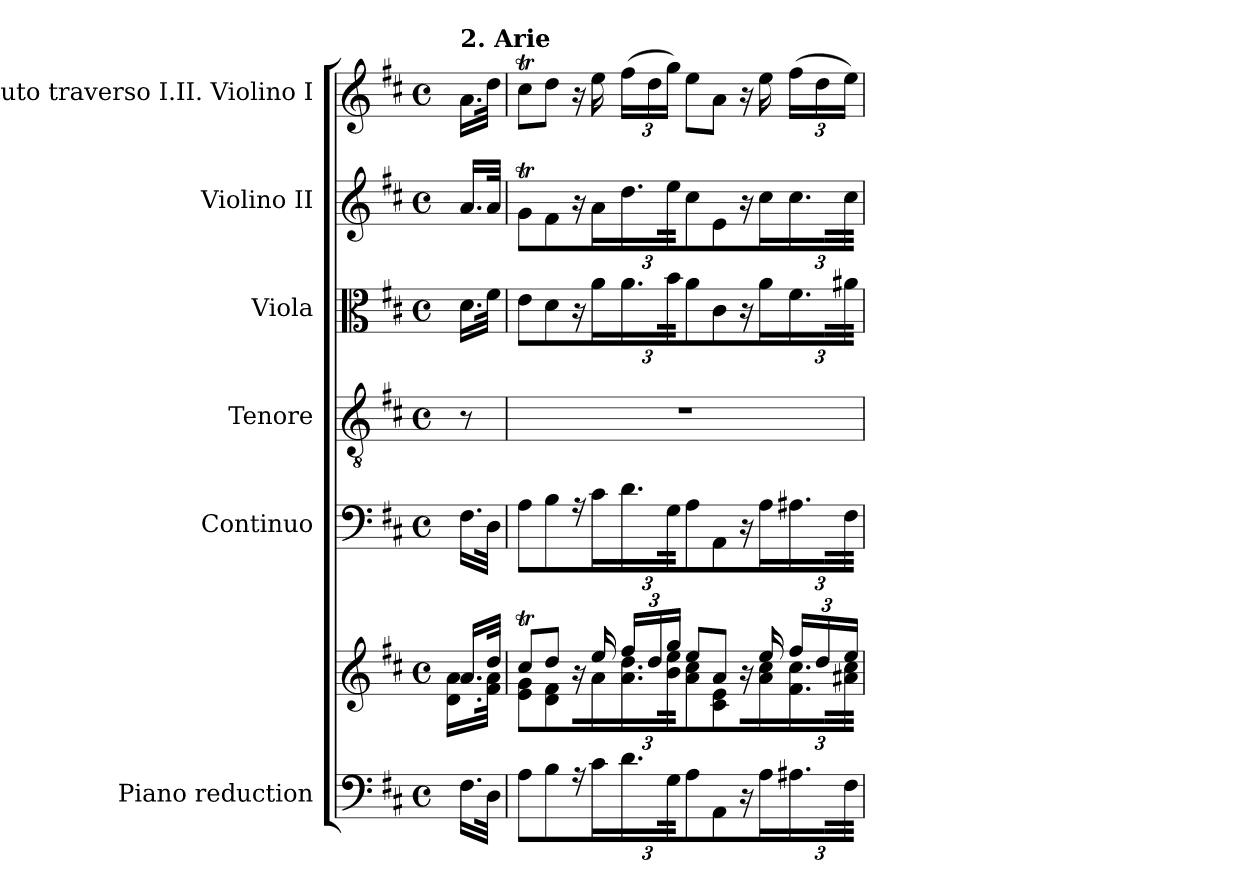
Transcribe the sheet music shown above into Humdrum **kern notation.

**kern	**kern	**kern	**kern	**kern	**kern	**kern
*part6	*part6	*part5	*part4	*part3	*part2	*part1
*staff7	*staff6	*staff5	*staff4	*staff3	*staff2	*staff1
*I"Piano reduction	*	*I"Continuo	*I"Tenore	*I"Viola	*I"Violino II	*I"Flauto traverso I.II. Violino I
*I'Pno	*	*	*	*I'Vla	*I'Vln	*I'Vln
*stria5	*stria5	*	*	*	*	*
*clefF4	*clefG2	*clefF4	*clefGv2	*clefC3	*clefG2	*clefG2
*k[f#c#]	*k[f#c#]	*k[f#c#]	*k[f#c#]	*k[f#c#]	*k[f#c#]	*k[f#c#]
*M4/4	*M4/4	*M4/4	*M4/4	*M4/4	*M4/4	*M4/4
*met(c)	*met(c)	*met(c)	*met(c)	*met(c)	*met(c)	*met(c)
=	=	=	=	=	=	=
*	*^	*	*	*	*	*
!	!	!	!	!	!	!	!LO:TX:a:B:t=2. Arie
16.F#\LL	16.a/LL	16.d\ 16.a\LL	16.F#\LL	8r	16.d\LL	16.a/LL	16.a\LL
32D\JJk	32dd/JJk	32f#\ 32a\JJk	32D\JJk	.	32f#\JJk	32a/JJk	32dd\JJk
=1	=1	=1	=1	=1	=1	=1	=1
8A\L	8cc#t/L	8e\ 8g\L	8A\L	1r	8e\L	8gT/L	8cc#t\L
8B\J	8dd/J	8d\ 8f#\J	8B\J	.	8d\J	8f#/J	8dd\J
16r	16r	16ryy	16r	.	16r	16r	16r
16c#\LL	16ee/	16a\LL	16c#\LL	.	16a\LL	16a\LL	16ee\
*Xbrackettup	*Xbrackettup	*	*Xbrackettup	*	*Xbrackettup	*Xbrackettup	*Xbrackettup
24.d\	24ff#/LL	24.a\ 24.dd\	24.d\	.	24.a\	24.dd\	(24ff#\LL
.	24dd/	.	.	.	.	.	24dd\
48ryy	.	48ryy	48ryy	.	48ryy	48ryy	.
48G\JJJ	24gg/JJ	48b\ 48ee\JJJ	48G\JJJ	.	48b\JJJ	48ee\JJJ	24gg\JJ)
48ryy	.	48ryy	48ryy	.	48ryy	48ryy	.
8A\L	8ee/L	8a\ 8cc#\L	8A\L	.	8a\L	8cc#/L	8ee\L
8AA\J	8a/J	8c#\ 8e\J	8AA\J	.	8c#\J	8e/J	8a\J
16r	16r	16ryy	16r	.	16r	16r	16r
16A\LL	16ee/	16a\ 16cc#\LL	16A\LL	.	16a\LL	16cc#\LL	16ee\
24.A#X\	24ff#/LL	24.f#\ 24.cc#\	24.A#X\	.	24.f#\	24.cc#\	(24ff#\LL
.	24dd/	.	.	.	.	.	24dd\
48ryy	.	48ryy	48ryy	.	48ryy	48ryy	.
48F#\JJJ	24ee/JJ	48a#X\ 48cc#\JJJ	48F#\JJJ	.	48a#X\JJJ	48cc#\JJJ	24ee\JJ)
48ryy	.	48ryy	48ryy	.	48ryy	48ryy	.
*	*v	*v	*	*	*	*	*
=	=	=	=	=	=	=
*-	*-	*-	*-	*-	*-	*-
